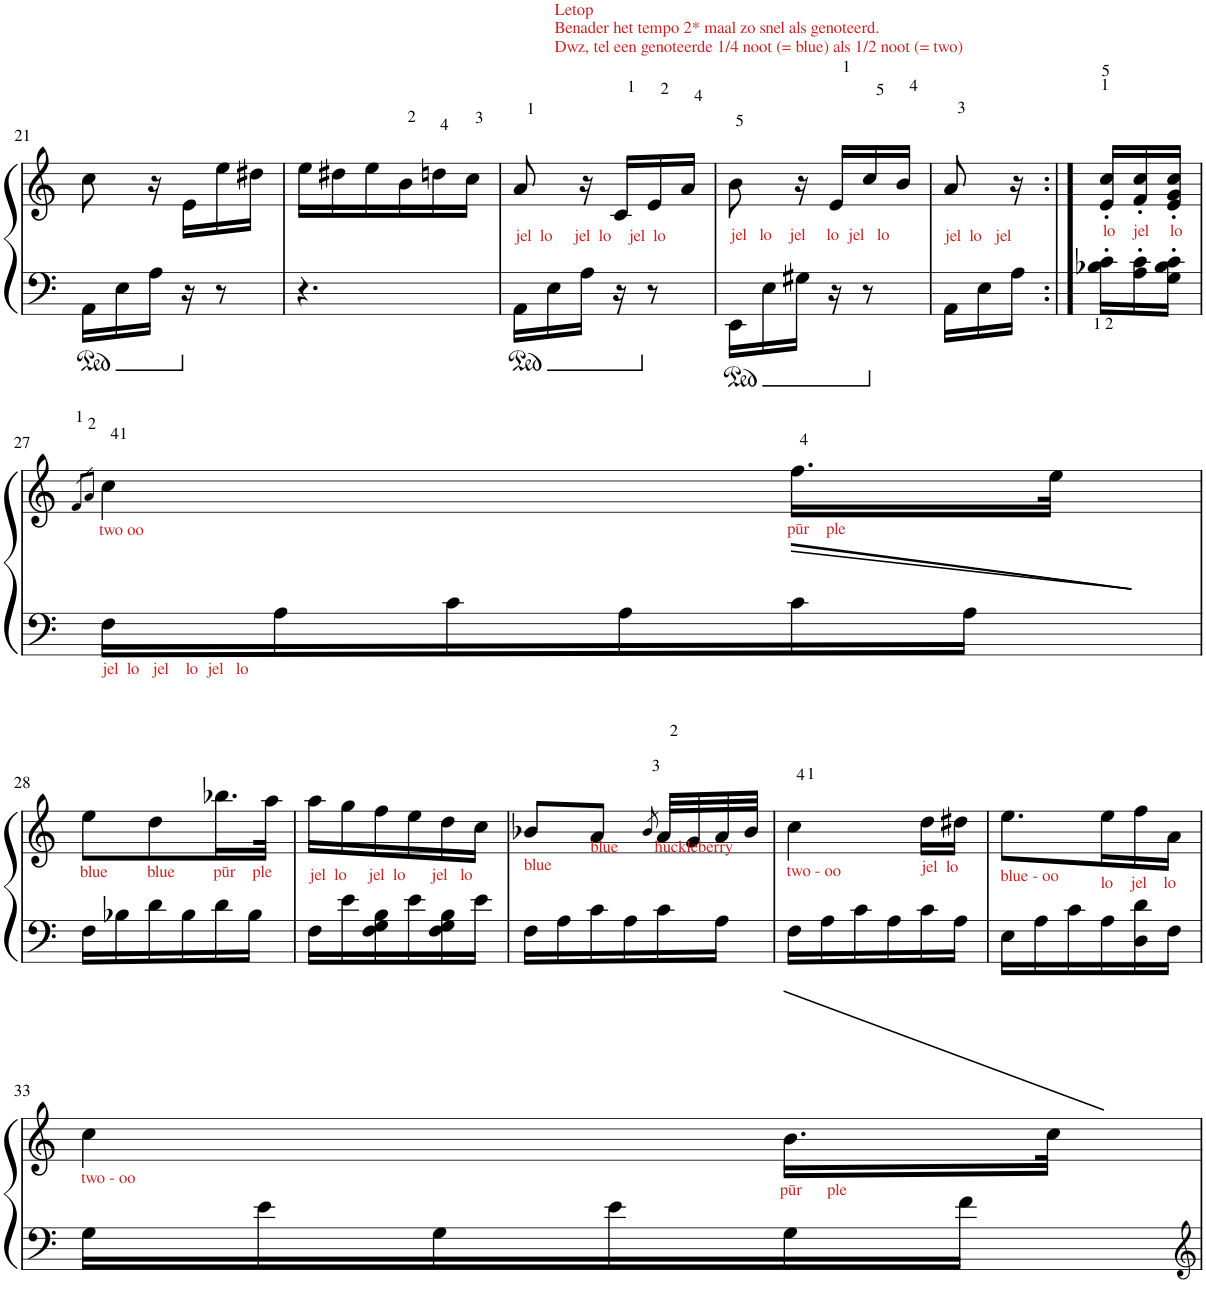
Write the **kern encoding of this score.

**kern	**kern
*part1	*part1
*staff2	*staff1
*I"Piano	*
*I'Pno	*
!!LO:PB:g=z
*clefF4	*clefG2
*k[]	*k[]
*M3/8	*M3/8
=21	=21
16AA\LL	8cc\
16E\	.
16A\JJ	16r
16r	16e\LL
8r	16ee\
.	16dd#X\JJ
=22	=22
4.r	16ee\LL
.	16dd#X\
.	16ee\
.	16b\
.	16ddn\
.	16cc\JJ
=23	=23
!LO:TX:a:color=#C92525:t=jel  lo     jel  lo    jel  lo	!
16AA\LL	8a/
16E\	.
16A\JJ	16r
16r	16c/LL
8r	16e/
.	16a/JJ
=24	=24
!	!LO:TX:a:color=#CA2525:t=Letop
!	!LO:TX:a:t=Benader het tempo 2* maal zo snel als genoteerd.
!	!LO:TX:a:t=Dwz, tel een genoteerde 1/4 noot (= blue) als 1/2 noot (= two)
!LO:TX:a:color=#C92525:t=jel   lo    jel     lo  jel   lo	!
16EE\LL	8b\
16E\	.
16G#X\JJ	16r
16r	16e/LL
8r	16cc/
.	16b/JJ
=25	=25
!LO:TX:a:color=#C92525:t=jel  lo   jel	!
16AA\LL	8a/
16E\	.
16A\JJ	16r
=26:|!	=26:|!
!	!LO:TX:b:color=#C82525:t=lo    jel     lo
16B-X\' 16c\'LL	16e/' 16cc/'LL
16A\' 16c\'	16f/' 16cc/'
16G\' 16B-\' 16c\'JJ	16e/' 16g/' 16cc/'JJ
!!LO:LB:g=z
=27	=27
.	8qf/L
.	8qa/J
!	!LO:TX:b:color=#C92525:t=two oo
!LO:TX:b:color=#C72525:t=jel  lo   jel    lo  jel   lo	!
16F\LL	4cc\
16A\	.
16c\	.
16A\	.
!	!LO:TX:b:color=#C92525:t=pūr    ple
16c\	16.ff\LL
16A\JJ	.
.	32ee\JJk
!!LO:LB:g=z
=28	=28
!	!LO:TX:b:color=#C52525:t=blue
16F\LL	8ee\L
16B-X\	.
!	!LO:TX:b:color=#C52525:t=blue
16d\	8dd\
16B-\	.
!	!LO:TX:b:color=#C52525:t=pūr    ple
16d\	16.bb-X\L
16B-\JJ	.
.	32aa\JJk
=29	=29
!	!LO:TX:b:color=#C52525:t=jel  lo     jel  lo      jel   lo
16F\LL	16aa\LL
16e\	16gg\
16F\ 16G\ 16B\	16ff\
16e\	16ee\
16F\ 16G\ 16B\	16dd\
16e\JJ	16cc\JJ
=30	=30
!	!LO:TX:b:color=#C52525:t=blue
16F\LL	8b-X/L
16A\	.
!	!LO:TX:a:color=#C72525:t=blue
16c\	8a/J
16A\	.
.	8qb-/
!	!LO:TX:a:color=#C72525:t=huckleberry
16c\	32a/LLL
.	32g/
16A\JJ	32a/
.	32b-/JJJ
=31	=31
!	!LO:TX:b:color=#C52525:t=two - oo
16F\LL	4cc\
16A\	.
16c\	.
16A\	.
!	!LO:TX:b:color=#C72525:t=jel  lo
16c\	16dd\LL
16A\JJ	16dd#X\JJ
=32	=32
!	!LO:TX:b:color=#C72525:t=blue - oo
16E\LL	8.ee\L
16A\	.
16c\	.
!	!LO:TX:b:color=#C72525:t=lo    jel    lo
16A\	16ee\L
16D\ 16d\	16ff\
16F\JJ	16a\JJ
!!LO:LB:g=z
=33	=33
!	!LO:TX:b:color=#C72525:t=two - oo
16G\LL	4cc\
16e\	.
16G\	.
16e\	.
!	!LO:TX:b:color=#C62525:t=pūr      ple
16G\	16.b\LL
16f\JJ	.
.	32cc\JJk
=	=
*-	*-
